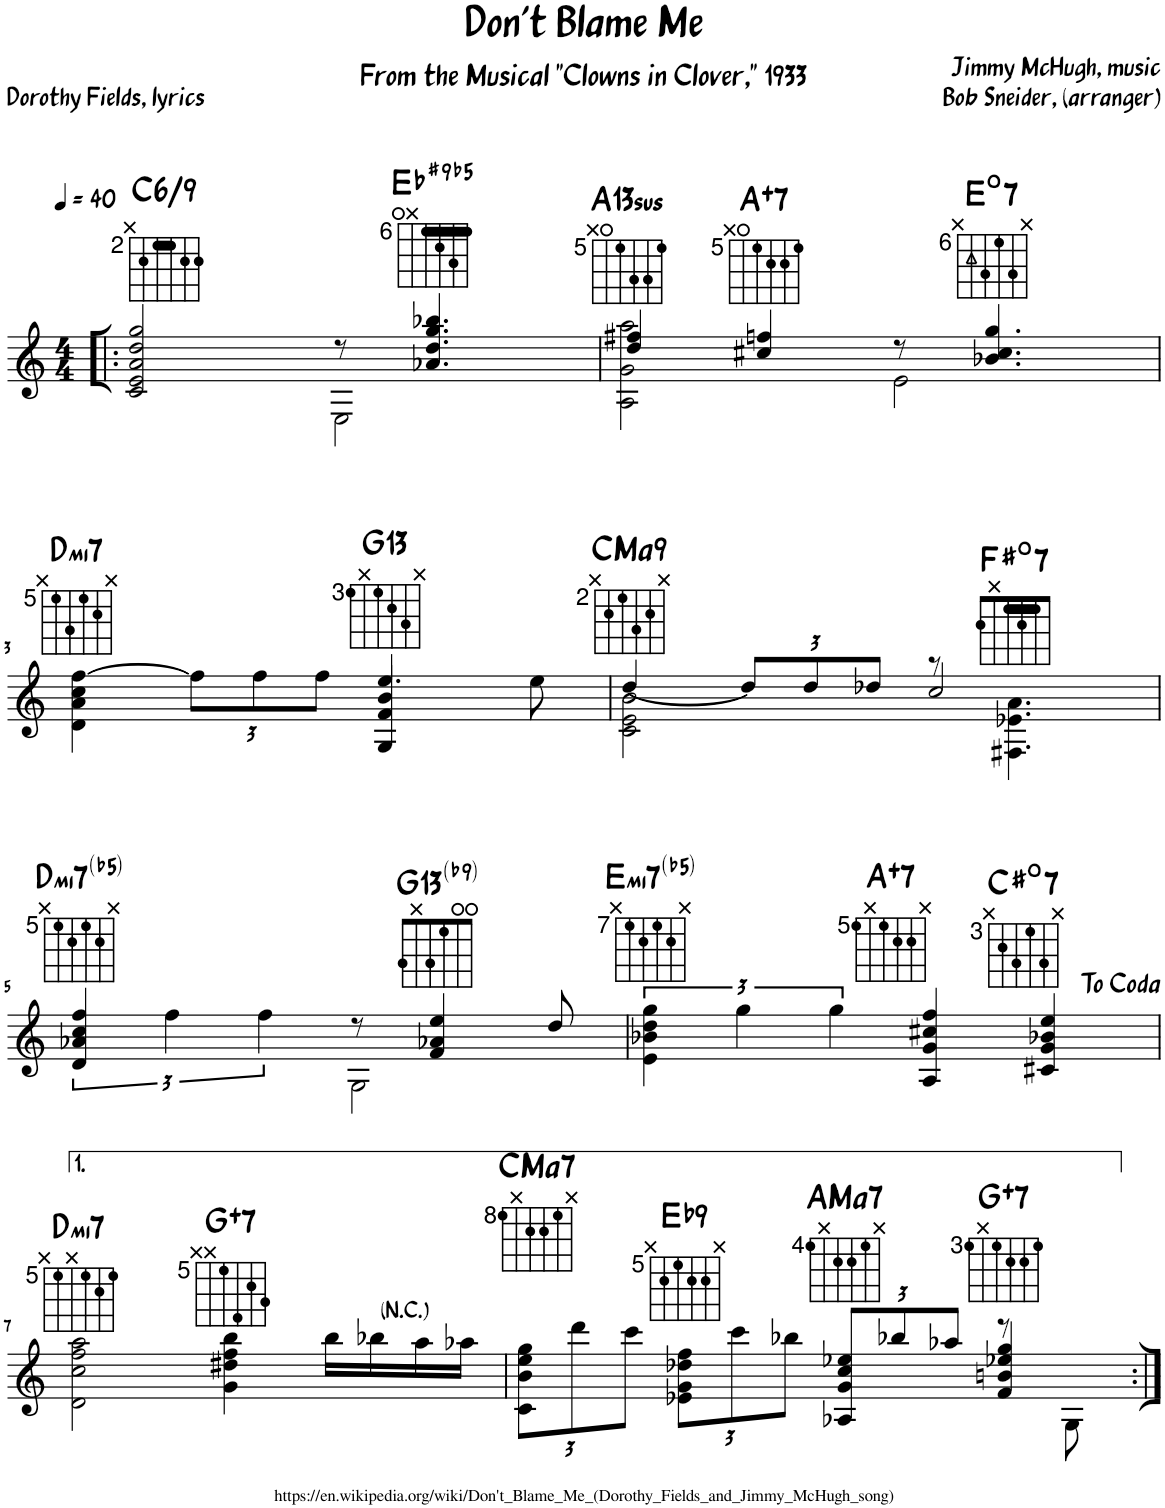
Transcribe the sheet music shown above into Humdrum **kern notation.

**kern	**harte
*part1	*part1
*staff1	*
*I"Piano	*
*I'Pno.	*
*clefG2	*
*k[]	*
*M4/4	*
*MM40	*
=1!|:	=1!|:
*^	*
!LO:TX:b:t=pjs	!	!LO:H:kt=/6
2c/ 2e/ 2a/ 2dd/ 2gg/	2ryy	C:maj6(9)
8r	2E\	.
4.a-X/ 4.dd/ 4.gg/ 4.bb-X/	.	Eb:(3,b5,#9)
=2	=2	=2
!	!	!LO:H:kt=13sus
4dd/ 4ff#X/	2A\ 2g\ 2aa\	A:sus4(7,9,11,13)
!	!	!LO:H:kt=7
4cc#X/ 4ffn/	.	A:aug(b7)
8r	2e\	.
!	!	!LO:H:kt=7
4.b-X/ 4.cc#/ 4.gg/	.	E:dim7
!!LO:LB:g=z	!!
=3	=3	=3
!	!	!LO:H:kt=mi7
4ryy	4d\ 4a\ 4cc\ [>4ff\	D:min7
*Xbrackettup	*	*
12ff\L]	4ryy	.
12ff\	.	.
12ff\J	.	.
!	!	!LO:H:kt=13
4G/ 4f/ 4b/	4.ee/	G:9(11,13)
8ryy	.	.
8ryy	8ee\	.
=4	=4	=4
!	!	!LO:H:kt=Ma9
[<4dd/	2c\ 2e\ 2b\	C:maj9
12dd/L]	.	.
12dd/	.	.
12dd-X/J	.	.
8r	2cc/	.
!	!	!LO:H:kt=7
4.F#X\ 4.e-X\ 4.a\	.	F#:dim7
!!LO:LB:g=z	!!
=5	=5	=5
*brackettup	*	*
!	!	!LO:H:kt=mi7(b5)
6d/ 6a-X/ 6cc/ 6ff/	2ryy	D:hdim7
6ff\	.	.
6ff\	.	.
8r	2G\	.
!	!	!LO:H:kt=13
4f/ 4a-X/ 4ee/	.	G:(3,5,b7,b9,11,13)
8dd/	.	.
*v	*v	*
=6	=6
!	!LO:H:kt=mi7(b5)
6e\ 6b-X\ 6dd\ 6gg\	E:hdim7
6gg\	.
6gg\	.
!	!LO:H:kt=7
4A/ 4g/ 4cc#X/ 4ff/	A:aug(b7)
!	!LO:H:kt=7
4c#X/ 4g/ 4b-X/ 4ee/	C#:dim7
!!LO:LB:g=z
=7	=7
!	!LO:H:kt=mi7
2d\ 2cc\ 2ff\ 2aa\	D:min7
!	!LO:H:kt=7
4g\ 4dd#X\ 4ff\ 4bb\	G:aug(b7)
16bb\LL	.
!LO:TX:a:t=(N.C.)	!
16bb-X\	.
16aa\	.
16aa-X\JJ	.
=8	=8
*Xbrackettup	*
*^	*
!	!	!LO:H:kt=Ma7
12c\ 12b\ 12ee\ 12gg\L	2.ryy	C:maj7
12ddd\	.	.
12ccc\J	.	.
!	!	!LO:H:kt=9
12e-X\ 12g\ 12dd-X\ 12ff\L	.	Eb:9
12ccc\	.	.
12bb-X\J	.	.
!	!	!LO:H:kt=Ma7
12A-X/ 12g/ 12cc/ 12ee-X/L	.	A:maj7
12bb-X/	.	.
12aa-X/J	.	.
!	!	!LO:H:kt=7
8r	4f/ 4bn/ 4ee-X/ 4gg/	G:aug(b7)
8G\	.	.
*v	*v	*
=:|!	=:|!
*-	*-
